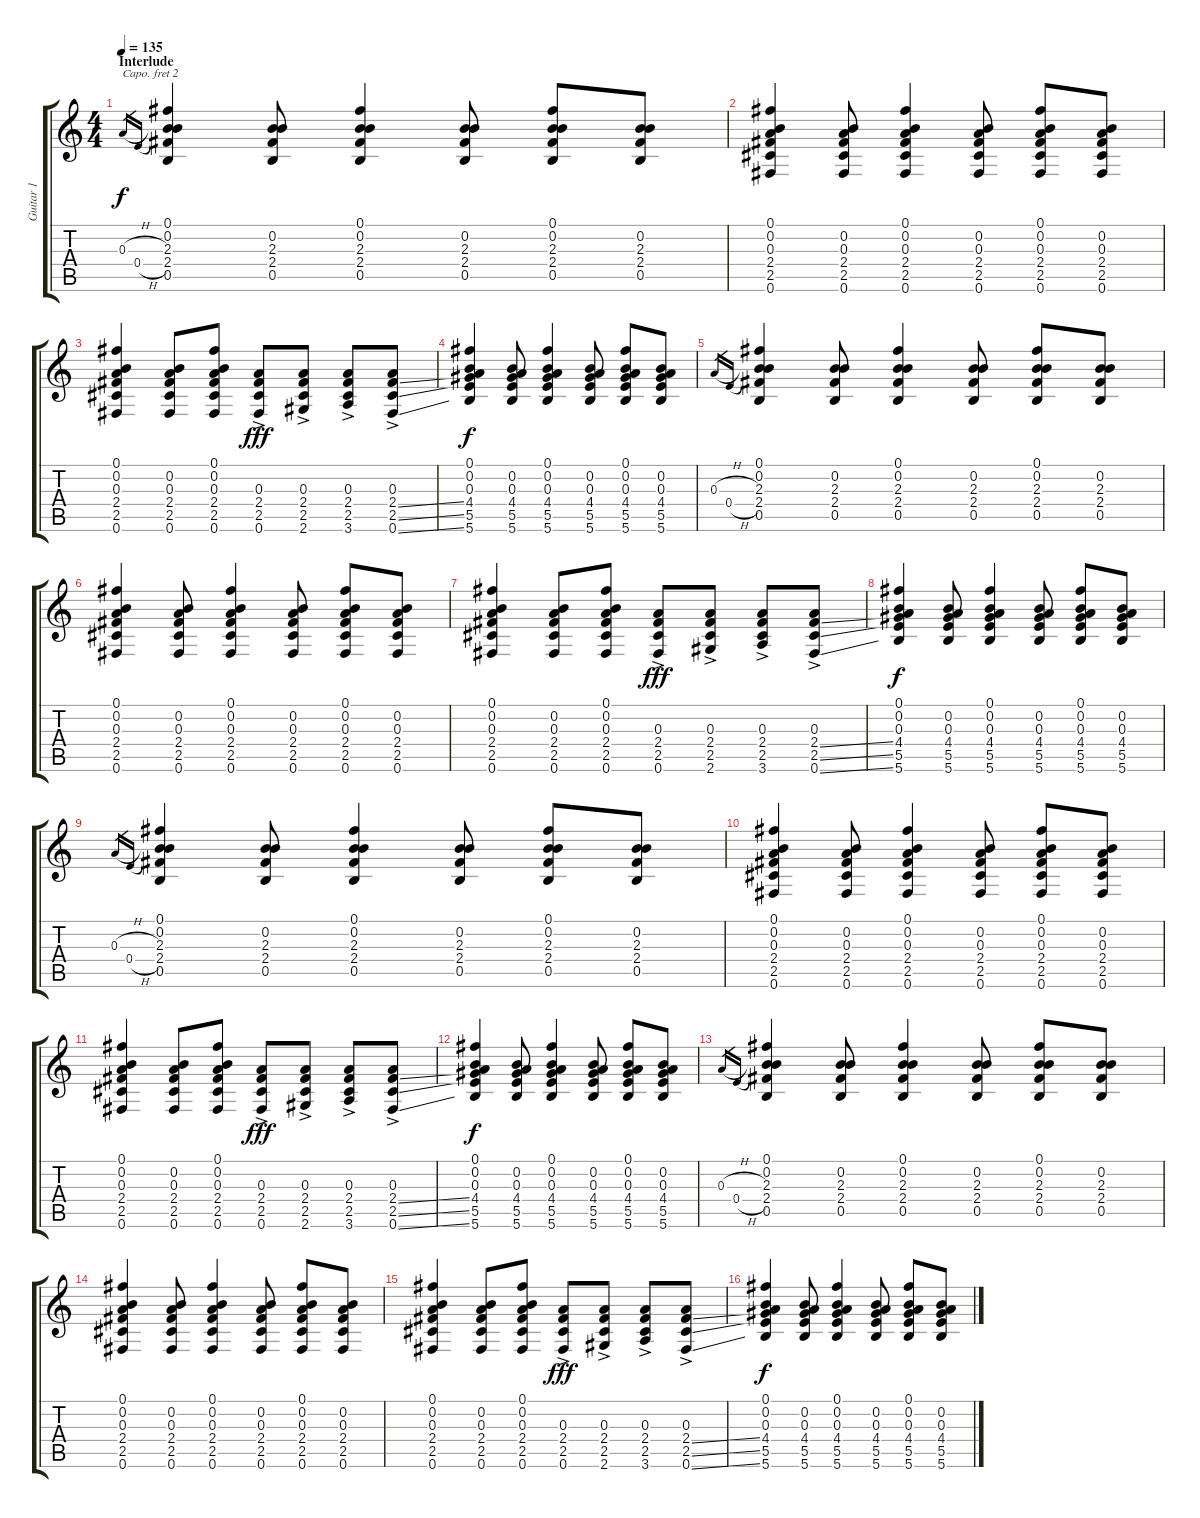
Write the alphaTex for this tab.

\track ("Guitar 1" "Guitar 1") {instrument electricguitarjazz}
\staff {score tabs}
\capo 2
\tuning (E4 A3 G3 D3 A2 E2) {hide}
\ts (4 4)
\section ("" "Interlude")
\tempo 135
\clef g2
\ks c
0.3{h}.16{gr dy f} 0.4{h}.16{gr} (0.1 0.2 2.3 2.4 0.5).4{volume 13} (0.2 2.3 2.4 0.5).8 (0.1 0.2 2.3 2.4 0.5).4 (0.2 2.3 2.4 0.5).8 (0.1 0.2 2.3 2.4 0.5).8 (0.2 2.3 2.4 0.5).8 |
(0.1 0.2 0.3 2.4 2.5 0.6).4 (0.2 0.3 2.4 2.5 0.6).8 (0.1 0.2 0.3 2.4 2.5 0.6).4 (0.2 0.3 2.4 2.5 0.6).8 (0.1 0.2 0.3 2.4 2.5 0.6).8 (0.2 0.3 2.4 2.5 0.6).8 |
(0.1 0.2 0.3 2.4 2.5 0.6).4 (0.2 0.3 2.4 2.5 0.6).8 (0.1 0.2 0.3 2.4 2.5 0.6).8 (0.3 2.4 2.5 0.6{ac}).8{dy fff} (0.3 2.4 2.5 2.6{ac}).8 (0.3 2.4 2.5 3.6{ac}).8 (0.3 2.4{ss} 2.5{ss} 0.6{ss ac}).8 |
(0.1 0.2 0.3 4.4 5.5 5.6).4{dy f} (0.2 0.3 4.4 5.5 5.6).8 (0.1 0.2 0.3 4.4 5.5 5.6).4 (0.2 0.3 4.4 5.5 5.6).8 (0.1 0.2 0.3 4.4 5.5 5.6).8 (0.2 0.3 4.4 5.5 5.6).8 |
0.3{h}.16{gr} 0.4{h}.16{gr} (0.1 0.2 2.3 2.4 0.5).4 (0.2 2.3 2.4 0.5).8 (0.1 0.2 2.3 2.4 0.5).4 (0.2 2.3 2.4 0.5).8 (0.1 0.2 2.3 2.4 0.5).8 (0.2 2.3 2.4 0.5).8 |
(0.1 0.2 0.3 2.4 2.5 0.6).4 (0.2 0.3 2.4 2.5 0.6).8 (0.1 0.2 0.3 2.4 2.5 0.6).4 (0.2 0.3 2.4 2.5 0.6).8 (0.1 0.2 0.3 2.4 2.5 0.6).8 (0.2 0.3 2.4 2.5 0.6).8 |
(0.1 0.2 0.3 2.4 2.5 0.6).4 (0.2 0.3 2.4 2.5 0.6).8 (0.1 0.2 0.3 2.4 2.5 0.6).8 (0.3 2.4 2.5 0.6{ac}).8{dy fff} (0.3 2.4 2.5 2.6{ac}).8 (0.3 2.4 2.5 3.6{ac}).8 (0.3 2.4{ss} 2.5{ss} 0.6{ss ac}).8 |
(0.1 0.2 0.3 4.4 5.5 5.6).4{dy f} (0.2 0.3 4.4 5.5 5.6).8 (0.1 0.2 0.3 4.4 5.5 5.6).4 (0.2 0.3 4.4 5.5 5.6).8 (0.1 0.2 0.3 4.4 5.5 5.6).8 (0.2 0.3 4.4 5.5 5.6).8 |
0.3{h}.16{gr} 0.4{h}.16{gr} (0.1 0.2 2.3 2.4 0.5).4 (0.2 2.3 2.4 0.5).8 (0.1 0.2 2.3 2.4 0.5).4 (0.2 2.3 2.4 0.5).8 (0.1 0.2 2.3 2.4 0.5).8 (0.2 2.3 2.4 0.5).8 |
(0.1 0.2 0.3 2.4 2.5 0.6).4 (0.2 0.3 2.4 2.5 0.6).8 (0.1 0.2 0.3 2.4 2.5 0.6).4 (0.2 0.3 2.4 2.5 0.6).8 (0.1 0.2 0.3 2.4 2.5 0.6).8 (0.2 0.3 2.4 2.5 0.6).8 |
(0.1 0.2 0.3 2.4 2.5 0.6).4 (0.2 0.3 2.4 2.5 0.6).8 (0.1 0.2 0.3 2.4 2.5 0.6).8 (0.3 2.4 2.5 0.6{ac}).8{dy fff} (0.3 2.4 2.5 2.6{ac}).8 (0.3 2.4 2.5 3.6{ac}).8 (0.3 2.4{ss} 2.5{ss} 0.6{ss ac}).8 |
(0.1 0.2 0.3 4.4 5.5 5.6).4{dy f} (0.2 0.3 4.4 5.5 5.6).8 (0.1 0.2 0.3 4.4 5.5 5.6).4 (0.2 0.3 4.4 5.5 5.6).8 (0.1 0.2 0.3 4.4 5.5 5.6).8 (0.2 0.3 4.4 5.5 5.6).8 |
0.3{h}.16{gr} 0.4{h}.16{gr} (0.1 0.2 2.3 2.4 0.5).4 (0.2 2.3 2.4 0.5).8 (0.1 0.2 2.3 2.4 0.5).4 (0.2 2.3 2.4 0.5).8 (0.1 0.2 2.3 2.4 0.5).8 (0.2 2.3 2.4 0.5).8 |
(0.1 0.2 0.3 2.4 2.5 0.6).4 (0.2 0.3 2.4 2.5 0.6).8 (0.1 0.2 0.3 2.4 2.5 0.6).4 (0.2 0.3 2.4 2.5 0.6).8 (0.1 0.2 0.3 2.4 2.5 0.6).8 (0.2 0.3 2.4 2.5 0.6).8 |
(0.1 0.2 0.3 2.4 2.5 0.6).4 (0.2 0.3 2.4 2.5 0.6).8 (0.1 0.2 0.3 2.4 2.5 0.6).8 (0.3 2.4 2.5 0.6{ac}).8{dy fff} (0.3 2.4 2.5 2.6{ac}).8 (0.3 2.4 2.5 3.6{ac}).8 (0.3 2.4{ss} 2.5{ss} 0.6{ss ac}).8 |
(0.1 0.2 0.3 4.4 5.5 5.6).4{dy f} (0.2 0.3 4.4 5.5 5.6).8 (0.1 0.2 0.3 4.4 5.5 5.6).4 (0.2 0.3 4.4 5.5 5.6).8 (0.1 0.2 0.3 4.4 5.5 5.6).8 (0.2 0.3 4.4 5.5 5.6).8
